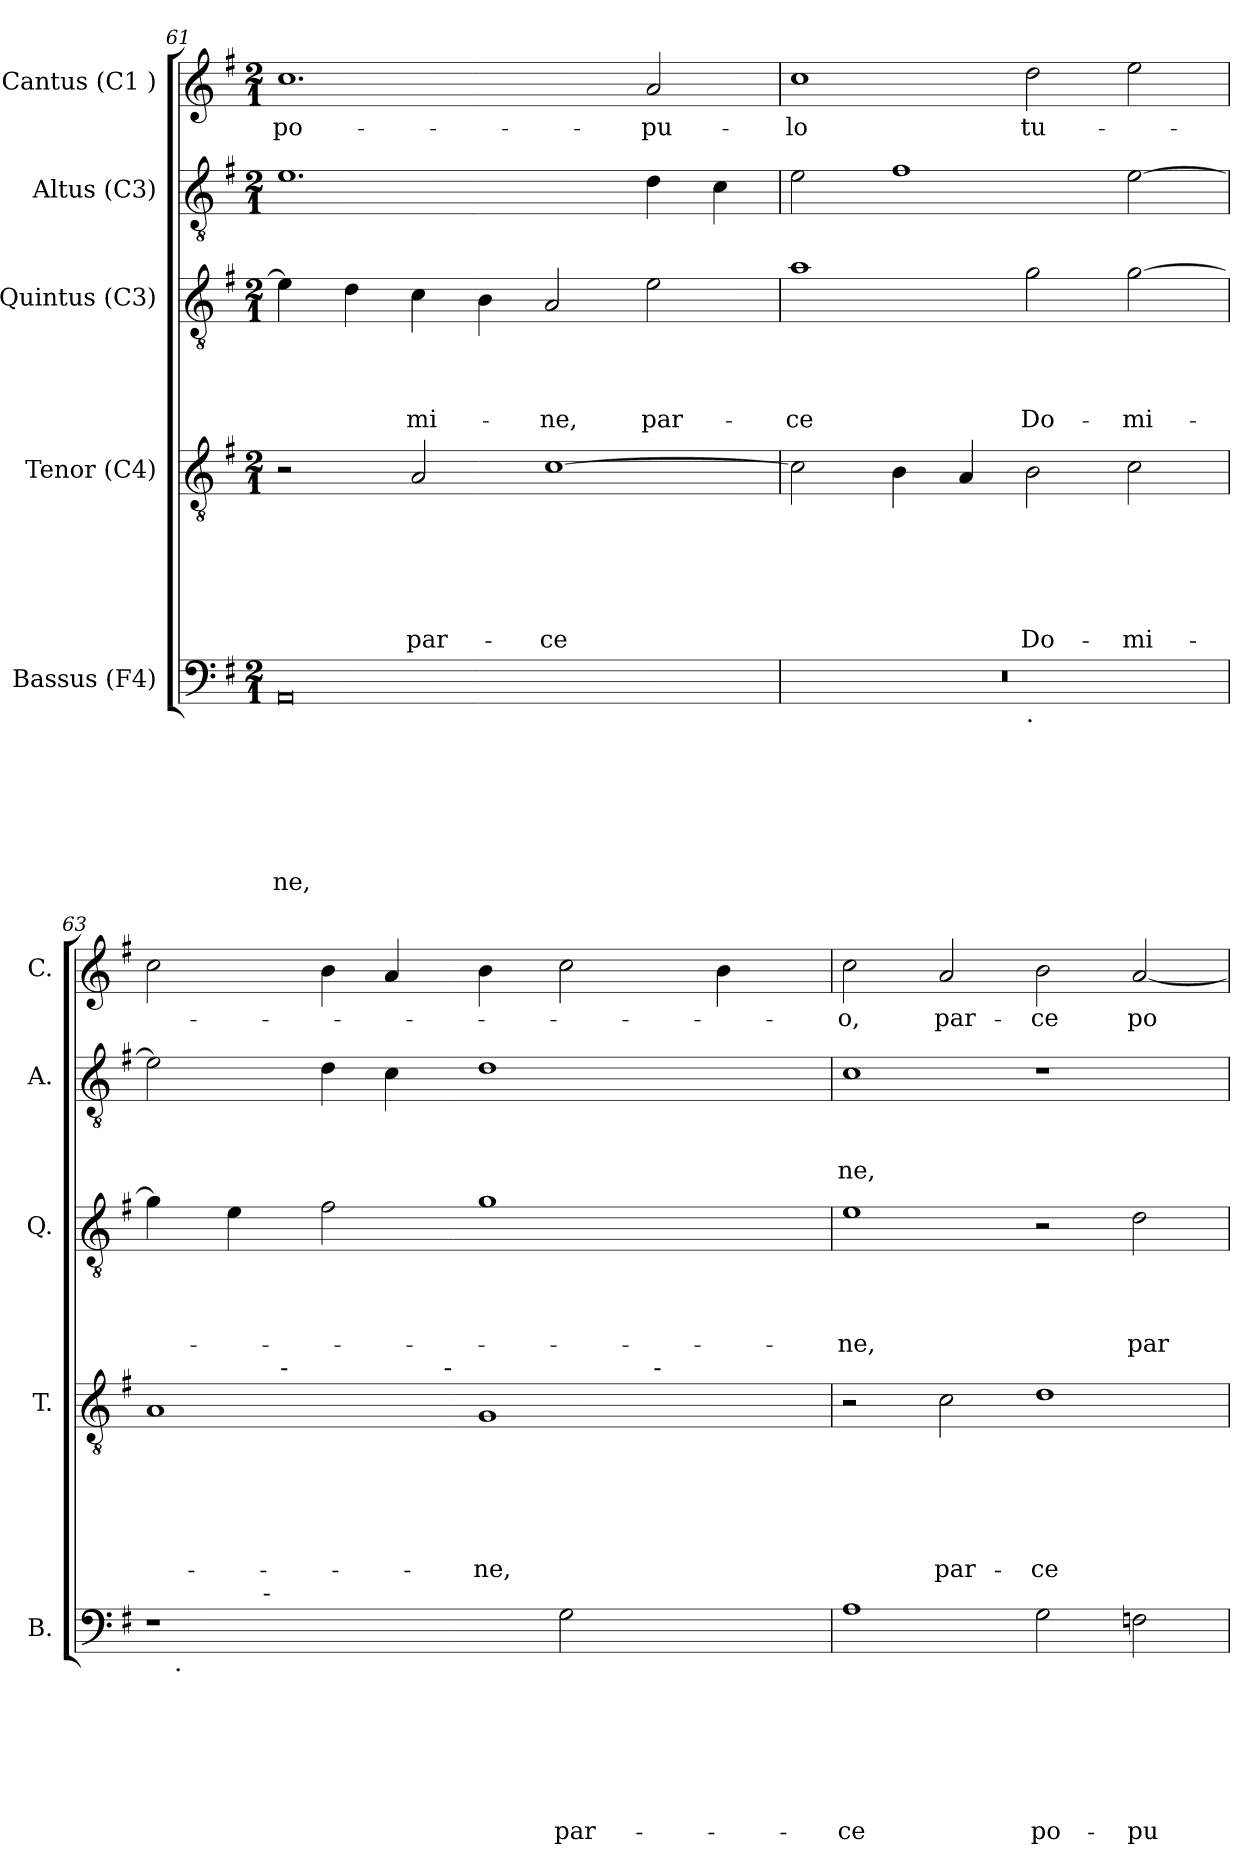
**kern	**text	**text	**text	**text	**text	**text	**text	**kern	**text	**text	**text	**text	**text	**text	**kern	**text	**text	**text	**text	**kern	**text	**text	**text	**kern	**text
*part5	*part5	*part5	*part5	*part5	*part5	*part5	*part5	*part4	*part4	*part4	*part4	*part4	*part4	*part4	*part3	*part3	*part3	*part3	*part3	*part2	*part2	*part2	*part2	*part1	*part1
*staff5	*staff5	*staff5	*staff5	*staff5	*staff5	*staff5	*staff5	*staff4	*staff4	*staff4	*staff4	*staff4	*staff4	*staff4	*staff3	*staff3	*staff3	*staff3	*staff3	*staff2	*staff2	*staff2	*staff2	*staff1	*staff1
*I"Bassus (F4)	*	*	*	*	*	*	*	*I"Tenor (C4)	*	*	*	*	*	*	*I"Quintus (C3)	*	*	*	*	*I"Altus (C3)	*	*	*	*I"Cantus (C1 )	*
*I'B.	*	*	*	*	*	*	*	*I'T.	*	*	*	*	*	*	*I'Q.	*	*	*	*	*I'A.	*	*	*	*I'C.	*
*clefF4	*	*	*	*	*	*	*	*clefGv2	*	*	*	*	*	*	*clefGv2	*	*	*	*	*clefGv2	*	*	*	*clefG2	*
*k[f#]	*	*	*	*	*	*	*	*k[f#]	*	*	*	*	*	*	*k[f#]	*	*	*	*	*k[f#]	*	*	*	*k[f#]	*
*G:	*	*	*	*	*	*	*	*G:	*	*	*	*	*	*	*G:	*	*	*	*	*G:	*	*	*	*G:	*
*M2/1	*	*	*	*	*	*	*	*M2/1	*	*	*	*	*	*	*M2/1	*	*	*	*	*M2/1	*	*	*	*M2/1	*
=61	=61	=61	=61	=61	=61	=61	=61	=61	=61	=61	=61	=61	=61	=61	=61	=61	=61	=61	=61	=61	=61	=61	=61	=61	=61
!	!	!	!	!	!	!	!LO:LY:b	!	!	!	!	!	!	!	!	!	!	!	!	!	!	!	!	!	!LO:LY:b
0AA	.	.	.	.	.	.	-ne,	2r	.	.	.	.	.	.	4e\]	.	.	.	.	1.e	.	.	.	1.cc	po-
.	.	.	.	.	.	.	.	.	.	.	.	.	.	.	4d\	.	.	.	.	.	.	.	.	.	.
!	!	!	!	!	!	!	!	!	!	!	!	!	!	!LO:LY:b	!	!	!	!	!LO:LY:b	!	!	!	!	!	!
.	.	.	.	.	.	.	.	2A/	.	.	.	.	.	par-	4c\	.	.	.	-mi-	.	.	.	.	.	.
.	.	.	.	.	.	.	.	.	.	.	.	.	.	.	4B\	.	.	.	.	.	.	.	.	.	.
!	!	!	!	!	!	!	!	!	!	!	!	!	!	!LO:LY:b	!	!	!	!	!LO:LY:b	!	!	!	!	!	!
.	.	.	.	.	.	.	.	[>1c	.	.	.	.	.	-ce	2A/	.	.	.	-ne,	.	.	.	.	.	.
!	!	!	!	!	!	!	!	!	!	!	!	!	!	!	!	!	!	!	!LO:LY:b	!	!	!	!	!	!LO:LY:b
.	.	.	.	.	.	.	.	.	.	.	.	.	.	.	2e\	.	.	.	par-	4d\	.	.	.	2a/	-pu-
.	.	.	.	.	.	.	.	.	.	.	.	.	.	.	.	.	.	.	.	4c\	.	.	.	.	.
=62	=62	=62	=62	=62	=62	=62	=62	=62	=62	=62	=62	=62	=62	=62	=62	=62	=62	=62	=62	=62	=62	=62	=62	=62	=62
!	!	!	!	!	!	!	!	!	!	!	!	!	!	!	!	!	!	!	!LO:LY:b	!	!	!	!	!	!LO:LY:b
*^	*	*	*	*	*	*	*	*	*	*	*	*	*	*	*	*	*	*	*	*	*	*	*	*	*
0r	1ryy	.	.	.	.	.	.	.	2c\]	.	.	.	.	.	.	1a	.	.	.	-ce	2e\	.	.	.	1cc	-lo
.	.	.	.	.	.	.	.	.	4B\	.	.	.	.	.	.	.	.	.	.	.	1f#	.	.	.	.	.
.	.	.	.	.	.	.	.	.	4A/	.	.	.	.	.	.	.	.	.	.	.	.	.	.	.	.	.
!	!LO:TX:b:t=.	!	!	!	!	!	!	!	!	!	!	!	!	!	!	!	!	!	!	!	!	!	!	!	!	!
!	!	!	!	!	!	!	!	!	!	!	!	!	!	!	!LO:LY:b	!	!	!	!	!LO:LY:b	!	!	!	!	!	!LO:LY:b
.	1ryy	.	.	.	.	.	.	.	2B\	.	.	.	.	.	Do-	2g\	.	.	.	Do-	.	.	.	.	2dd\	tu-
!	!	!	!	!	!	!	!	!	!	!	!	!	!	!	!LO:LY:b	!	!	!	!	!LO:LY:b	!	!	!	!	!	!
.	.	.	.	.	.	.	.	.	2c\	.	.	.	.	.	-mi-	[>2g\	.	.	.	-mi-	[>2e\	.	.	.	2ee\	.
!!LO:PB:g=z
=63	=63	=63	=63	=63	=63	=63	=63	=63	=63	=63	=63	=63	=63	=63	=63	=63	=63	=63	=63	=63	=63	=63	=63	=63	=63	=63
*	*^	*	*	*	*	*	*	*	*^	*	*	*	*	*	*	*	*	*	*	*	*	*	*	*	*	*
*	*	*	*	*	*	*	*	*	*	*	*^	*	*	*	*	*	*	*	*	*	*	*	*	*	*	*	*	*
*	*	*	*	*	*	*	*	*	*	*	*	*^	*	*	*	*	*	*	*	*	*	*	*	*	*	*	*	*	*
1r	16ryy	4ryy	.	.	.	.	.	.	.	1A	4.ryy	2ryy	1.ryy	.	.	.	.	.	.	4g\]	.	.	.	.	2e\]	.	.	.	2cc\	.
!	!LO:TX:b:t=.	!	!	!	!	!	!	!	!	!	!	!	!	!	!	!	!	!	!	!	!	!	!	!	!	!	!	!	!	!
.	1ryy	.	.	.	.	.	.	.	.	.	.	.	.	.	.	.	.	.	.	.	.	.	.	.	.	.	.	.	.	.
.	.	16.ryy	.	.	.	.	.	.	.	.	.	.	.	.	.	.	.	.	.	4e\	.	.	.	.	.	.	.	.	.	.
!	!	!LO:TX:a:t=-	!	!	!	!	!	!	!	!	!	!	!	!	!	!	!	!	!	!	!	!	!	!	!	!	!	!	!	!
.	.	1ryy	.	.	.	.	.	.	.	.	.	.	.	.	.	.	.	.	.	.	.	.	.	.	.	.	.	.	.	.
!	!	!	!	!	!	!	!	!	!	!	!LO:TX:a:t=-	!	!	!	!	!	!	!	!	!	!	!	!	!	!	!	!	!	!	!
.	.	.	.	.	.	.	.	.	.	.	1ryy	.	.	.	.	.	.	.	.	.	.	.	.	.	.	.	.	.	.	.
.	.	.	.	.	.	.	.	.	.	.	.	4ryy	.	.	.	.	.	.	.	2f#\	.	.	.	.	4d\	.	.	.	4b\	.
.	.	.	.	.	.	.	.	.	.	.	.	8ryy	.	.	.	.	.	.	.	.	.	.	.	.	4c\	.	.	.	4a/	.
.	.	.	.	.	.	.	.	.	.	.	.	32ryy	.	.	.	.	.	.	.	.	.	.	.	.	.	.	.	.	.	.
!	!	!	!	!	!	!	!	!	!	!	!	!LO:TX:a:t=-	!	!	!	!	!	!	!	!	!	!	!	!	!	!	!	!	!	!
.	.	.	.	.	.	.	.	.	.	.	.	1ryy	.	.	.	.	.	.	.	.	.	.	.	.	.	.	.	.	.	.
!	!	!	!	!	!	!	!	!	!	!	!	!	!	!	!	!	!	!	!LO:LY:b	!	!	!	!	!	!	!	!	!	!	!
4ryy	.	.	.	.	.	.	.	.	.	1G	.	.	.	.	.	.	.	.	-ne,	1g	.	.	.	.	1d	.	.	.	4b\	.
.	2...ryy	.	.	.	.	.	.	.	.	.	.	.	.	.	.	.	.	.	.	.	.	.	.	.	.	.	.	.	.	.
!	!	!	!	!	!	!	!	!	!LO:LY:b	!	!	!	!	!	!	!	!	!	!	!	!	!	!	!	!	!	!	!	!	!
2G\	.	.	.	.	.	.	.	.	par-	.	.	.	.	.	.	.	.	.	.	.	.	.	.	.	.	.	.	.	2cc\	.
.	.	2ryy	.	.	.	.	.	.	.	.	.	.	.	.	.	.	.	.	.	.	.	.	.	.	.	.	.	.	.	.
.	.	.	.	.	.	.	.	.	.	.	2ryy	.	.	.	.	.	.	.	.	.	.	.	.	.	.	.	.	.	.	.
!	!	!	!	!	!	!	!	!	!	!	!	!	!LO:TX:a:t=-	!	!	!	!	!	!	!	!	!	!	!	!	!	!	!	!	!
.	.	.	.	.	.	.	.	.	.	.	.	.	2ryy	.	.	.	.	.	.	.	.	.	.	.	.	.	.	.	.	.
4ryy	.	.	.	.	.	.	.	.	.	.	.	.	.	.	.	.	.	.	.	.	.	.	.	.	.	.	.	.	4b\	.
.	.	8ryy	.	.	.	.	.	.	.	.	.	.	.	.	.	.	.	.	.	.	.	.	.	.	.	.	.	.	.	.
.	.	.	.	.	.	.	.	.	.	.	8ryy	.	.	.	.	.	.	.	.	.	.	.	.	.	.	.	.	.	.	.
.	.	.	.	.	.	.	.	.	.	.	.	16.ryy	.	.	.	.	.	.	.	.	.	.	.	.	.	.	.	.	.	.
.	.	32ryy	.	.	.	.	.	.	.	.	.	.	.	.	.	.	.	.	.	.	.	.	.	.	.	.	.	.	.	.
=64	=64	=64	=64	=64	=64	=64	=64	=64	=64	=64	=64	=64	=64	=64	=64	=64	=64	=64	=64	=64	=64	=64	=64	=64	=64	=64	=64	=64	=64	=64
!	!	!	!	!	!	!	!	!	!LO:LY:b	!	!	!	!	!	!	!	!	!	!	!	!	!	!	!LO:LY:b	!	!	!	!LO:LY:b	!	!LO:LY:b
*v	*v	*v	*	*	*	*	*	*	*	*	*	*	*	*	*	*	*	*	*	*	*	*	*	*	*	*	*	*	*	*
*	*	*	*	*	*	*	*	*v	*v	*v	*v	*	*	*	*	*	*	*	*	*	*	*	*	*	*	*	*	*
1A	.	.	.	.	.	.	-ce	2r	.	.	.	.	.	.	1e	.	.	.	-ne,	1c	.	.	-ne,	2cc\	-o,
!	!	!	!	!	!	!	!	!	!	!	!	!	!	!LO:LY:b	!	!	!	!	!	!	!	!	!	!	!LO:LY:b
.	.	.	.	.	.	.	.	2c\	.	.	.	.	.	par-	.	.	.	.	.	.	.	.	.	2a/	par-
!	!	!	!	!	!	!	!LO:LY:b	!	!	!	!	!	!	!LO:LY:b	!	!	!	!	!	!	!	!	!	!	!LO:LY:b
2G\	.	.	.	.	.	.	po-	1d	.	.	.	.	.	-ce	2r	.	.	.	.	1r	.	.	.	2b\	-ce
!	!	!	!	!	!	!	!LO:LY:b	!	!	!	!	!	!	!	!	!	!	!	!LO:LY:b	!	!	!	!	!	!LO:LY:b
2Fn\	.	.	.	.	.	.	-pu-	.	.	.	.	.	.	.	2d\	.	.	.	par-	.	.	.	.	[<2a/	po-
=	=	=	=	=	=	=	=	=	=	=	=	=	=	=	=	=	=	=	=	=	=	=	=	=	=
*-	*-	*-	*-	*-	*-	*-	*-	*-	*-	*-	*-	*-	*-	*-	*-	*-	*-	*-	*-	*-	*-	*-	*-	*-	*-
